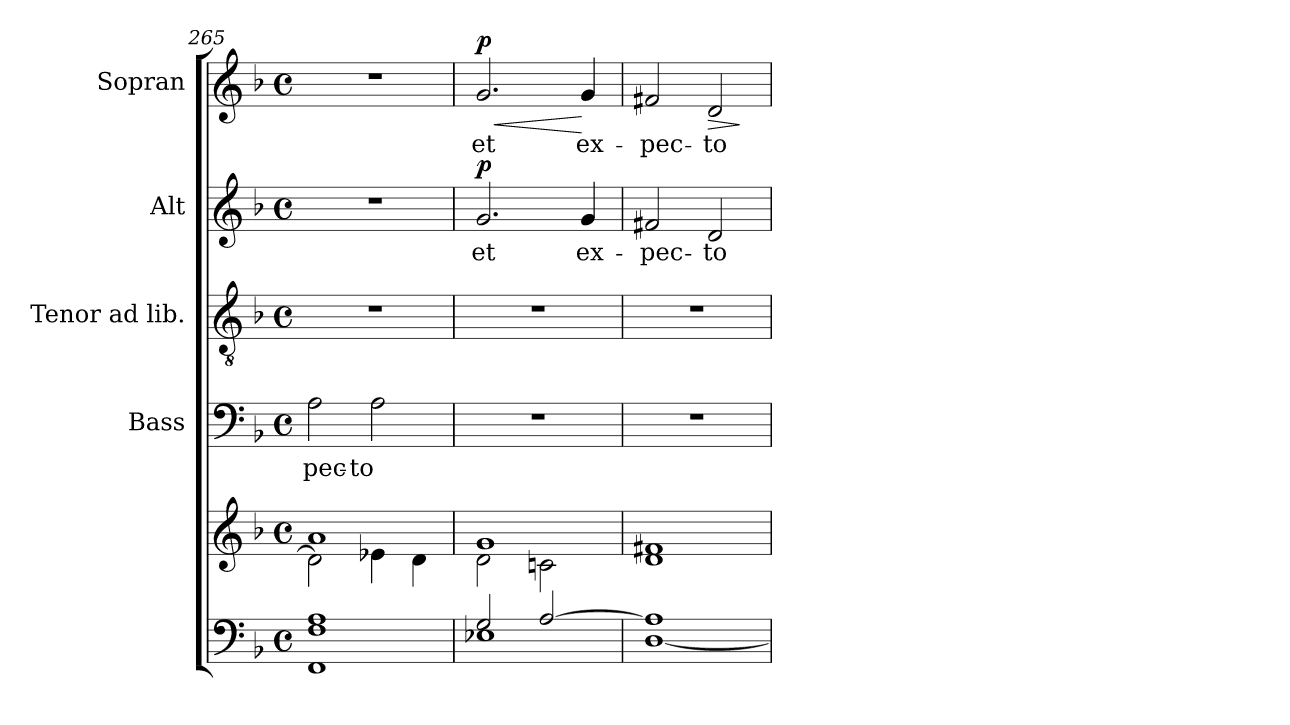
**kern	**kern	**kern	**text	**kern	**kern	**text	**dynam	**kern	**text	**dynam
*part5	*part5	*part4	*part4	*part3	*part2	*part2	*part2	*part1	*part1	*part1
*staff6	*staff5	*staff4	*staff4	*staff3	*staff2	*staff2	*staff2	*staff1	*staff1	*staff1
*	*	*I"Bass	*	*I"Tenor ad lib.	*I"Alt	*	*	*I"Sopran	*	*
*	*	*I'B.	*	*I'T.	*I'A.	*	*	*I'S.	*	*
*clefF4	*clefG2	*clefF4	*	*clefGv2	*clefG2	*	*	*clefG2	*	*
*k[b-]	*k[b-]	*k[b-]	*	*k[b-]	*k[b-]	*	*	*k[b-]	*	*
*F:	*F:	*F:	*	*F:	*F:	*	*	*F:	*	*
*M4/4	*M4/4	*M4/4	*	*M4/4	*M4/4	*	*	*M4/4	*	*
*met(c)	*met(c)	*met(c)	*	*met(c)	*met(c)	*	*	*met(c)	*	*
=265	=265	=265	=265	=265	=265	=265	=265	=265	=265	=265
*^	*^	*	*	*	*	*	*	*	*	*
!	!	!	!	!	!LO:LY:b	!	!	!	!	!	!	!
1F 1A	1FF	1a	2d\]	2A\	-pec-	1r	1r	.	.	1r	.	.
!	!	!	!	!	!LO:LY:b	!	!	!	!	!	!	!
.	.	.	4e-X\	2A\	-to	.	.	.	.	.	.	.
.	.	.	4d\	.	.	.	.	.	.	.	.	.
!!LO:LB:g=z
=266	=266	=266	=266	=266	=266	=266	=266	=266	=266	=266	=266	=266
!	!	!	!	!	!	!	!	!LO:LY:b	!LO:DY:a	!	!LO:LY:b	!LO:HP:b
!	!	!	!	!	!	!	!	!	!	!	!	!LO:DY:n=1:a
2G/	1E-X	1g	2d\	1r	.	1r	2.g/	et	p	2.g/	et	< p
[>2A/	.	.	2cn\	.	.	.	.	.	.	.	.	.
!	!	!	!	!	!	!	!	!LO:LY:b	!	!	!LO:LY:b	!
.	.	.	.	.	.	.	4g/	ex-	.	4g/	ex-	[
=267	=267	=267	=267	=267	=267	=267	=267	=267	=267	=267	=267	=267
!	!	!	!	!	!	!	!	!LO:LY:b	!	!	!LO:LY:b	!
1A]	[<1D	1f#X	1d	1r	.	1r	2f#X/	-pec-	.	2f#X/	-pec-	.
!	!	!	!	!	!	!	!	!LO:LY:b	!	!	!LO:LY:b	!LO:HP:b
.	.	.	.	.	.	.	2d/	-to	.	2d/	-to	>
*v	*v	*	*	*	*	*	*	*	*	*	*	*
*	*v	*v	*	*	*	*	*	*	*	*	*
.	.	.	.	.	.	.	.	.	.	]
=	=	=	=	=	=	=	=	=	=	=
*-	*-	*-	*-	*-	*-	*-	*-	*-	*-	*-
